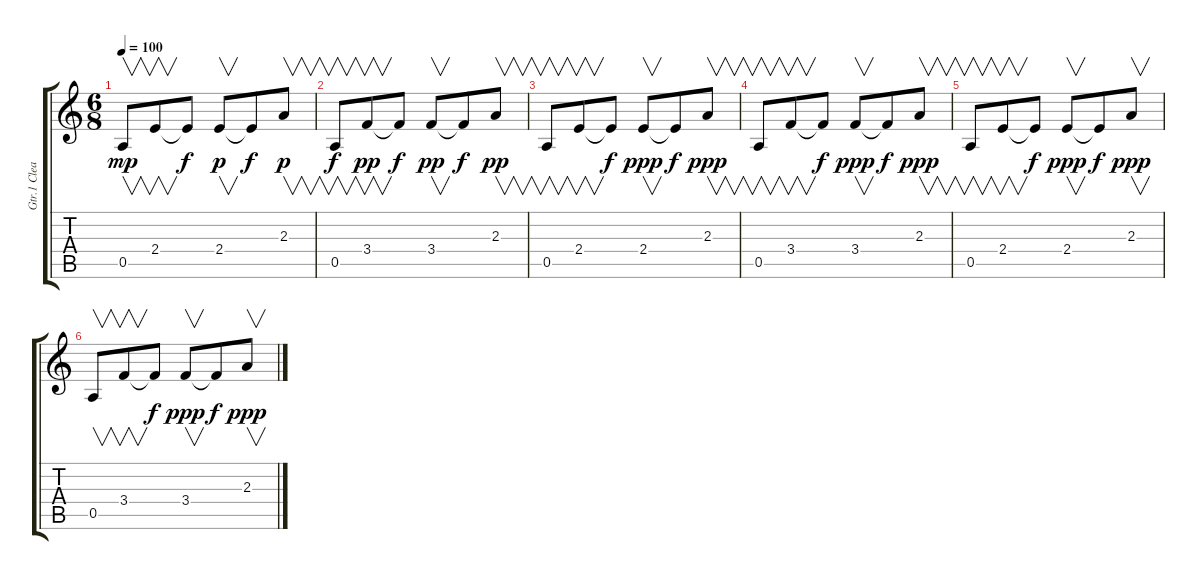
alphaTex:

\track ("Gtr.1 Clean" "Gtr.1 Clea") {instrument electricguitarclean}
\staff {score tabs}
\tuning (E4 B3 G3 D3 A2 D2) {hide}
\ts (6 8)
\tempo 100
\clef g2
\ks c
0.5.8{v dy mp} 2.4.8{v} 2.4{t}.8{dy f} 2.4.8{v dy p} 2.4{t}.8{dy f} 2.3.8{v dy p} |
0.5.8{v dy f} 3.4.8{v dy pp} 3.4{t}.8{dy f} 3.4.8{v dy pp} 3.4{t}.8{dy f} 2.3.8{v dy pp} |
0.5.8{v} 2.4.8{v} 2.4{t}.8{dy f} 2.4.8{v dy ppp} 2.4{t}.8{dy f} 2.3.8{v dy ppp} |
0.5.8{v} 3.4.8{v} 3.4{t}.8{dy f} 3.4.8{v dy ppp} 3.4{t}.8{dy f} 2.3.8{v dy ppp} |
0.5.8{v} 2.4.8{v} 2.4{t}.8{dy f} 2.4.8{v dy ppp} 2.4{t}.8{dy f} 2.3.8{v dy ppp} |
0.5.8{v} 3.4.8{v} 3.4{t}.8{dy f} 3.4.8{v dy ppp} 3.4{t}.8{dy f} 2.3.8{v dy ppp}
